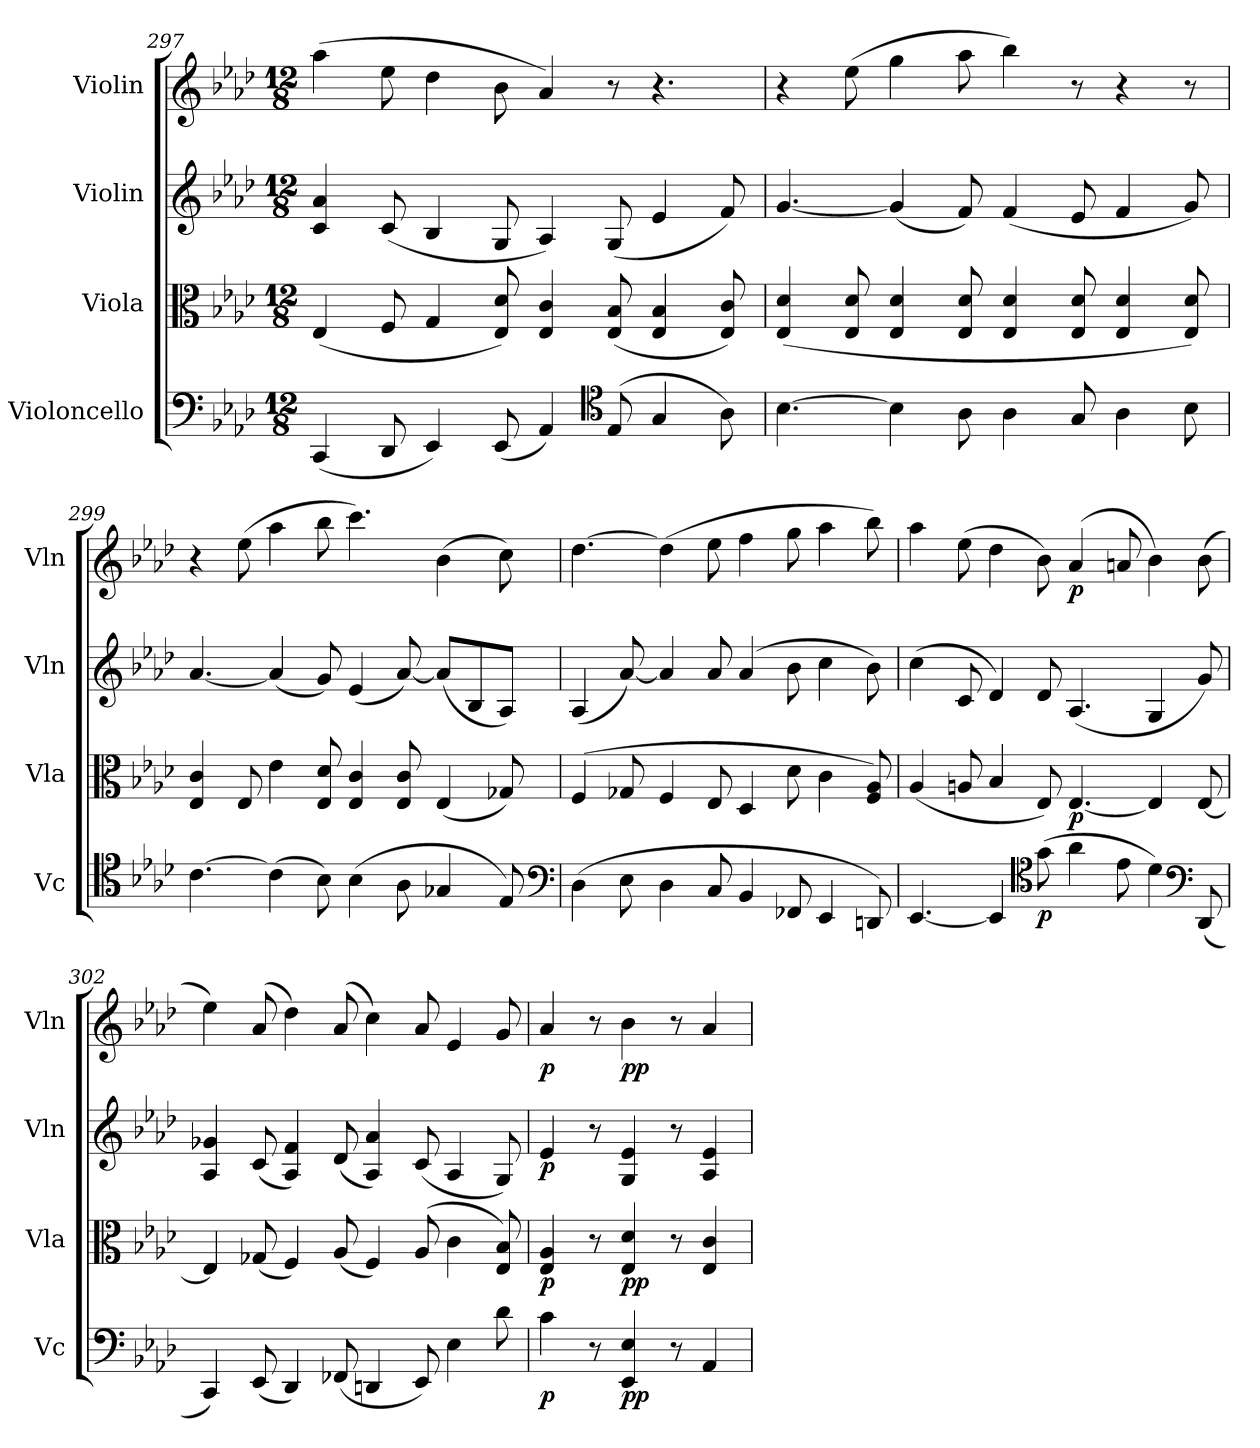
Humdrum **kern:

**kern	**dynam	**kern	**dynam	**kern	**dynam	**kern	**dynam
*part4	*part4	*part3	*part3	*part2	*part2	*part1	*part1
*staff4	*staff4	*staff3	*staff3	*staff2	*staff2	*staff1	*staff1
*I"Violoncello	*	*I"Viola	*	*I"Violin	*	*I"Violin	*
*I'Vc	*	*I'Vla	*	*I'Vln	*	*I'Vln	*
*clefF4	*	*clefC3	*	*clefG2	*	*clefG2	*
*k[b-e-a-d-]	*	*k[b-e-a-d-]	*	*k[b-e-a-d-]	*	*k[b-e-a-d-]	*
*M12/8	*	*M12/8	*	*M12/8	*	*M12/8	*
=297	=297	=297	=297	=297	=297	=297	=297
(4CC	.	(4E-	.	4c 4a-	.	(4aa-	.
8DD-	.	8F	.	(8c	.	8ee-	.
4EE-)	.	4G	.	4B-	.	4dd-	.
(8EE-	.	8E- 8d-)	.	8G	.	8b-	.
4AA-)	.	4E- 4c	.	4A-)	.	4a-)	.
*clefC4	*	*	*	*	*	*	*
(8E-	.	(8E- 8B-	.	(8G	.	8r	.
4G	.	4E- 4B-	.	4e-	.	4.r	.
8A-)	.	8E- 8c)	.	8f)	.	.	.
=298	=298	=298	=298	=298	=298	=298	=298
[4.B-	.	(4E- 4d-	.	[4.g	.	4r	.
.	.	8E- 8d-	.	.	.	(8ee-	.
4B-]	.	4E- 4d-	.	(4g]	.	4gg	.
8A-	.	8E- 8d-	.	8f)	.	8aa-	.
4A-	.	4E- 4d-	.	(4f	.	4bb-)	.
8G	.	8E- 8d-	.	8e-	.	8r	.
4A-	.	4E- 4d-	.	4f	.	4r	.
8B-	.	8E- 8d-)	.	8g)	.	8r	.
=299	=299	=299	=299	=299	=299	=299	=299
[4.c	.	4E- 4c	.	[4.a-	.	4r	.
.	.	8E-	.	.	.	(8ee-	.
(4c]	.	4e-	.	(4a-]	.	4aa-	.
8B-)	.	8E- 8d-	.	8g)	.	8bb-	.
(4B-	.	4E- 4c	.	(4e-	.	4.ccc)	.
8A-	.	8E- 8c	.	[8a-)	.	.	.
4G-X	.	(4E-	.	(8a-/L]	.	(4b-	.
.	.	.	.	8B-/	.	.	.
8E-)	.	8G-X)	.	8A-/J)	.	8cc)	.
*clefF4	*	*	*	*	*	*	*
=300	=300	=300	=300	=300	=300	=300	=300
(4D-	.	(4F	.	(4A-	.	[4.dd-	.
8E-	.	8G-X	.	[8a-)	.	.	.
4D-	.	4F	.	4a-]	.	(4dd-]	.
8C	.	8E-	.	8a-	.	8ee-	.
4BB-	.	4D-	.	(4a-	.	4ff	.
8FF-X	.	8d-	.	8b-	.	8gg	.
4EE-	.	4c	.	4cc	.	4aa-	.
8DDn)	.	8F 8A-)	.	8b-)	.	8bb-)	.
=301	=301	=301	=301	=301	=301	=301	=301
[4.EE-	.	(4A-	.	(4cc	.	4aa-	.
.	.	8An	.	8c	.	(8ee-	.
4EE-]	.	4B-	.	4d-)	.	4dd-	.
*clefC4	*	*	*	*	*	*	*
(8g	p	8E-)	.	8d-	.	8b-)	.
4a-	.	[4.E-	p	(4.A-	.	(4a-	p
8e-	.	.	.	.	.	8an	.
4d-)	.	4E-]	.	4G	.	4b-)	.
*clefF4	*	*	*	*	*	*	*
(8DD-	.	[8E-	.	8g)	.	(8b-	.
=302	=302	=302	=302	=302	=302	=302	=302
4CC)	.	4E-]	.	4A- 4g-X	.	4ee-)	.
(8EE-	.	(8G-X	.	(8c	.	(8a-	.
4DD-)	.	4F)	.	4A- 4f)	.	4dd-)	.
(8FF-X	.	(8A-	.	(8d-	.	(8a-	.
4DDn	.	4F)	.	4A- 4a-)	.	4cc)	.
8EE-)	.	(8A-	.	(8c	.	8a-	.
4E-	.	4c	.	4A-	.	4e-	.
8d-	.	8E- 8B-)	.	8G)	.	8g	.
=303	=303	=303	=303	=303	=303	=303	=303
4c	p	4E- 4A-	p	4e-	p	4a-	p
8r	.	8r	.	8r	.	8r	.
4EE- 4E-	pp	4E- 4d-	pp	4G 4e-	.	4b-	pp
8r	.	8r	.	8r	.	8r	.
4AA-	.	4E- 4c	.	4A- 4e-	.	4a-	.
=	=	=	=	=	=	=	=
*-	*-	*-	*-	*-	*-	*-	*-
